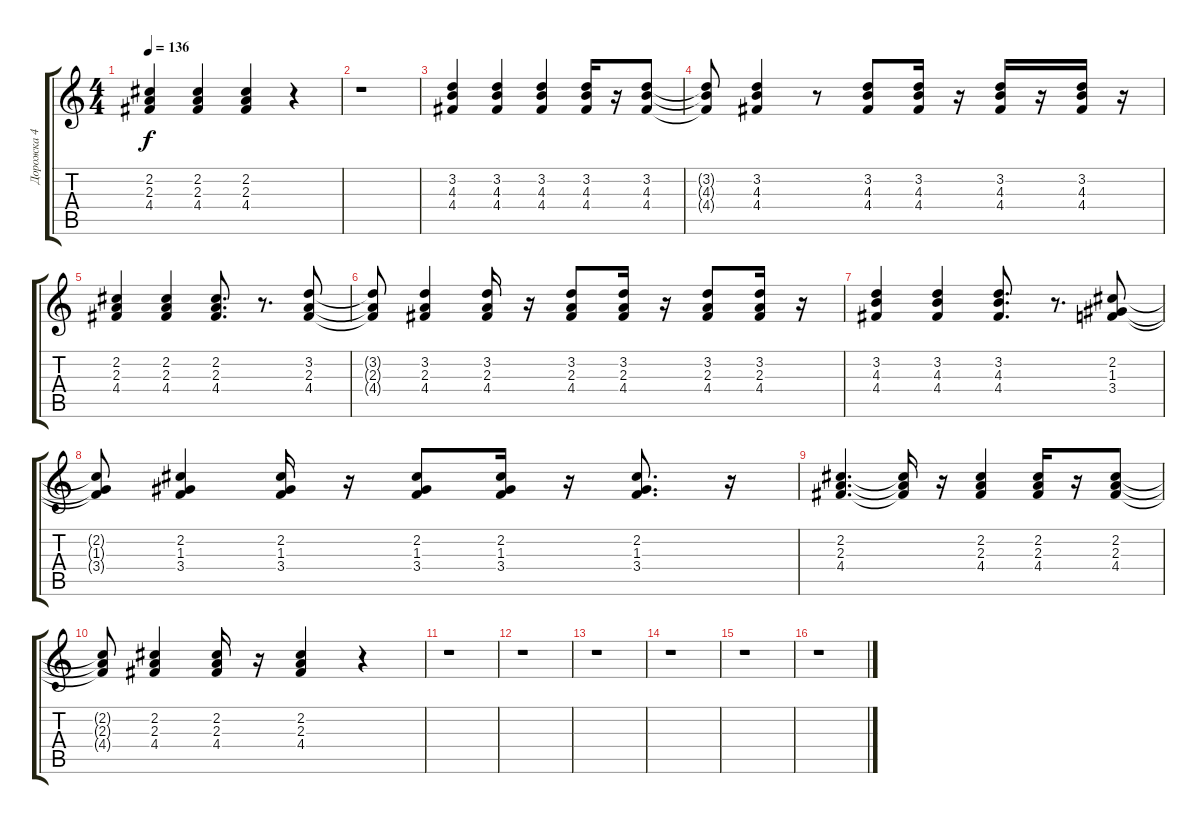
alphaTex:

\track ("Дорожка 4" "Дорожка 4") {instrument acousticguitarsteel}
\staff {score tabs}
\tuning (E4 B3 G3 D3 A2 E2) {hide}
\ts (4 4)
\tempo 136
\clef g2
\ks c
(2.2 2.3 4.4).4{dy f} (2.2 2.3 4.4).4 (2.2 2.3 4.4).4 r.4 |
r.1 |
(3.2 4.3 4.4).4{volume 4} (3.2 4.3 4.4).4{volume 11} (3.2 4.3 4.4).4{volume 11} (3.2 4.3 4.4).16{volume 11} r.16 (3.2 4.3 4.4).8{volume 11} |
(3.2{t} 4.3{t} 4.4{t}).8 (3.2 4.3 4.4).4{volume 11} r.8 (3.2 4.3 4.4).8{volume 11} (3.2 4.3 4.4).16{volume 11} r.16 (3.2 4.3 4.4).16{volume 11} r.16 (3.2 4.3 4.4).16{volume 11} r.16 |
(2.2 2.3 4.4).4{volume 11} (2.2 2.3 4.4).4{volume 11} (2.2 2.3 4.4).8{d} r.8{d} (3.2 2.3 4.4).8 |
(3.2{t} 2.3{t} 4.4{t}).8 (3.2 2.3 4.4).4 (3.2 2.3 4.4).16 r.16 (3.2 2.3 4.4).8 (3.2 2.3 4.4).16 r.16 (3.2 2.3 4.4).8 (3.2 2.3 4.4).16 r.16 |
(3.2 4.3 4.4).4 (3.2 4.3 4.4).4 (3.2 4.3 4.4).8{d} r.8{d} (2.2 1.3 3.4).8 |
(2.2{t} 1.3{t} 3.4{t}).8 (2.2 1.3 3.4).4 (2.2 1.3 3.4).16 r.16 (2.2 1.3 3.4).8 (2.2 1.3 3.4).16 r.16 (2.2 1.3 3.4).8{d} r.16 |
(2.2 2.3 4.4).4{d} (2.2{t} 2.3{t} 4.4{t}).16 r.16 (2.2 2.3 4.4).4 (2.2 2.3 4.4).16 r.16 (2.2 2.3 4.4).8 |
(2.2{t} 2.3{t} 4.4{t}).8 (2.2 2.3 4.4).4 (2.2 2.3 4.4).16 r.16 (2.2 2.3 4.4).4 r.4 |
r.1 |
r.1 |
r.1 |
r.1 |
r.1 |
r.1
